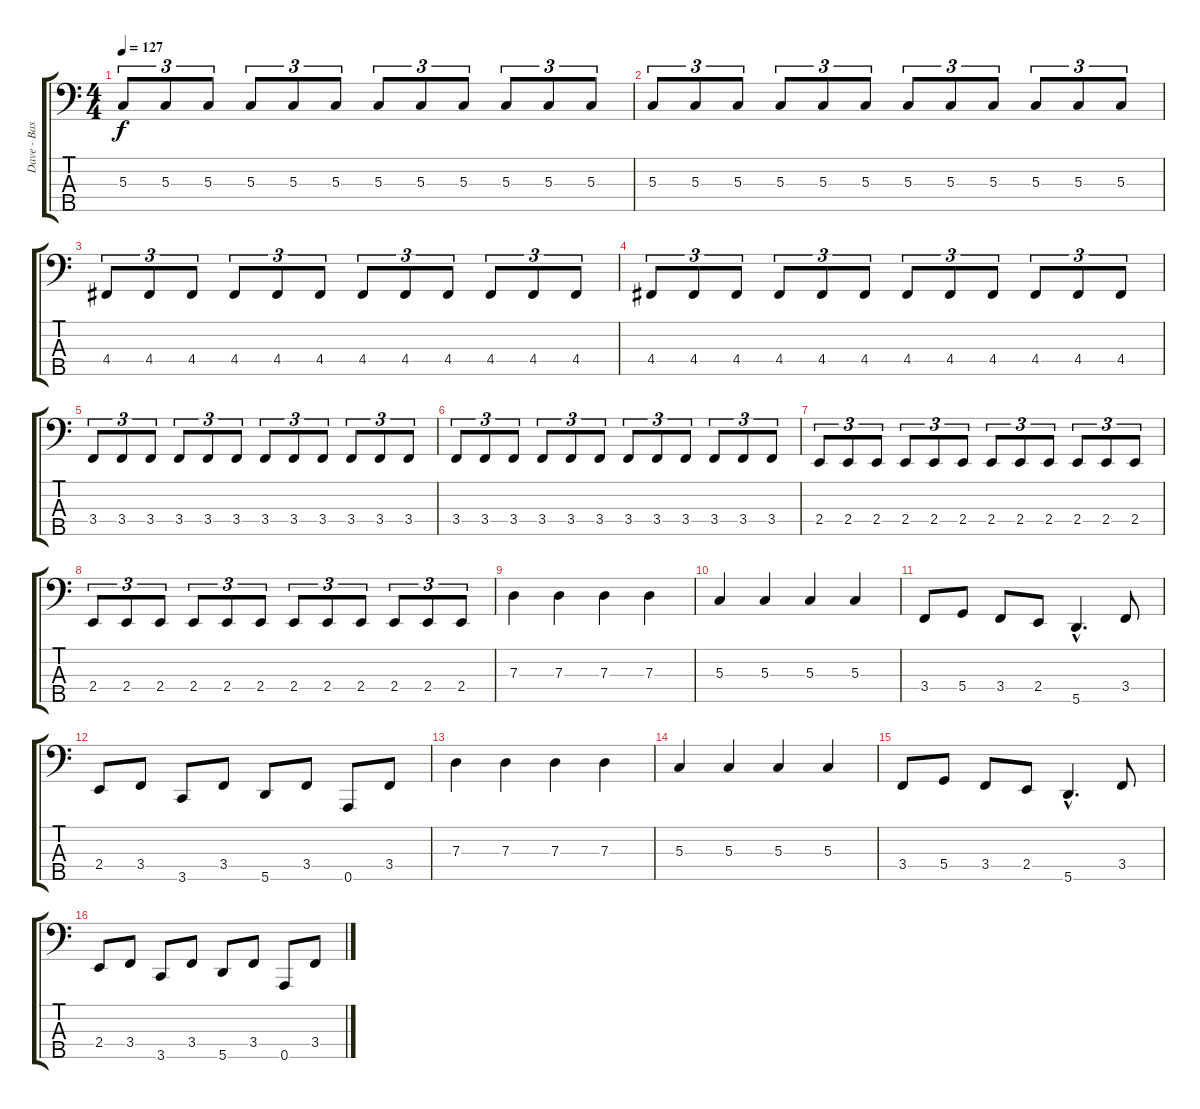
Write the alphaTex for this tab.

\track ("Dave - Bass" "Dave - Bas") {instrument electricbasspick}
\staff {score tabs}
\tuning (F2 C2 G1 D1 A0) {hide}
\ts (4 4)
\tempo 127
\clef f4
\ks c
5.3.8{tu (3 2) dy f} 5.3.8{tu (3 2)} 5.3.8{tu (3 2)} 5.3.8{tu (3 2)} 5.3.8{tu (3 2)} 5.3.8{tu (3 2)} 5.3.8{tu (3 2)} 5.3.8{tu (3 2)} 5.3.8{tu (3 2)} 5.3.8{tu (3 2)} 5.3.8{tu (3 2)} 5.3.8{tu (3 2)} |
5.3.8{tu (3 2)} 5.3.8{tu (3 2)} 5.3.8{tu (3 2)} 5.3.8{tu (3 2)} 5.3.8{tu (3 2)} 5.3.8{tu (3 2)} 5.3.8{tu (3 2)} 5.3.8{tu (3 2)} 5.3.8{tu (3 2)} 5.3.8{tu (3 2)} 5.3.8{tu (3 2)} 5.3.8{tu (3 2)} |
4.4.8{tu (3 2)} 4.4.8{tu (3 2)} 4.4.8{tu (3 2)} 4.4.8{tu (3 2)} 4.4.8{tu (3 2)} 4.4.8{tu (3 2)} 4.4.8{tu (3 2)} 4.4.8{tu (3 2)} 4.4.8{tu (3 2)} 4.4.8{tu (3 2)} 4.4.8{tu (3 2)} 4.4.8{tu (3 2)} |
4.4.8{tu (3 2)} 4.4.8{tu (3 2)} 4.4.8{tu (3 2)} 4.4.8{tu (3 2)} 4.4.8{tu (3 2)} 4.4.8{tu (3 2)} 4.4.8{tu (3 2)} 4.4.8{tu (3 2)} 4.4.8{tu (3 2)} 4.4.8{tu (3 2)} 4.4.8{tu (3 2)} 4.4.8{tu (3 2)} |
3.4.8{tu (3 2)} 3.4.8{tu (3 2)} 3.4.8{tu (3 2)} 3.4.8{tu (3 2)} 3.4.8{tu (3 2)} 3.4.8{tu (3 2)} 3.4.8{tu (3 2)} 3.4.8{tu (3 2)} 3.4.8{tu (3 2)} 3.4.8{tu (3 2)} 3.4.8{tu (3 2)} 3.4.8{tu (3 2)} |
3.4.8{tu (3 2)} 3.4.8{tu (3 2)} 3.4.8{tu (3 2)} 3.4.8{tu (3 2)} 3.4.8{tu (3 2)} 3.4.8{tu (3 2)} 3.4.8{tu (3 2)} 3.4.8{tu (3 2)} 3.4.8{tu (3 2)} 3.4.8{tu (3 2)} 3.4.8{tu (3 2)} 3.4.8{tu (3 2)} |
2.4.8{tu (3 2)} 2.4.8{tu (3 2)} 2.4.8{tu (3 2)} 2.4.8{tu (3 2)} 2.4.8{tu (3 2)} 2.4.8{tu (3 2)} 2.4.8{tu (3 2)} 2.4.8{tu (3 2)} 2.4.8{tu (3 2)} 2.4.8{tu (3 2)} 2.4.8{tu (3 2)} 2.4.8{tu (3 2)} |
2.4.8{tu (3 2)} 2.4.8{tu (3 2)} 2.4.8{tu (3 2)} 2.4.8{tu (3 2)} 2.4.8{tu (3 2)} 2.4.8{tu (3 2)} 2.4.8{tu (3 2)} 2.4.8{tu (3 2)} 2.4.8{tu (3 2)} 2.4.8{tu (3 2)} 2.4.8{tu (3 2)} 2.4.8{tu (3 2)} |
7.3.4 7.3.4 7.3.4 7.3.4 |
5.3.4 5.3.4 5.3.4 5.3.4 |
3.4.8 5.4.8 3.4.8 2.4.8 5.5{hac}.4{d} 3.4.8 |
2.4.8 3.4.8 3.5.8 3.4.8 5.5.8 3.4.8 0.5.8 3.4.8 |
7.3.4 7.3.4 7.3.4 7.3.4 |
5.3.4 5.3.4 5.3.4 5.3.4 |
3.4.8 5.4.8 3.4.8 2.4.8 5.5{hac}.4{d} 3.4.8 |
2.4.8 3.4.8 3.5.8 3.4.8 5.5.8 3.4.8 0.5.8 3.4.8
